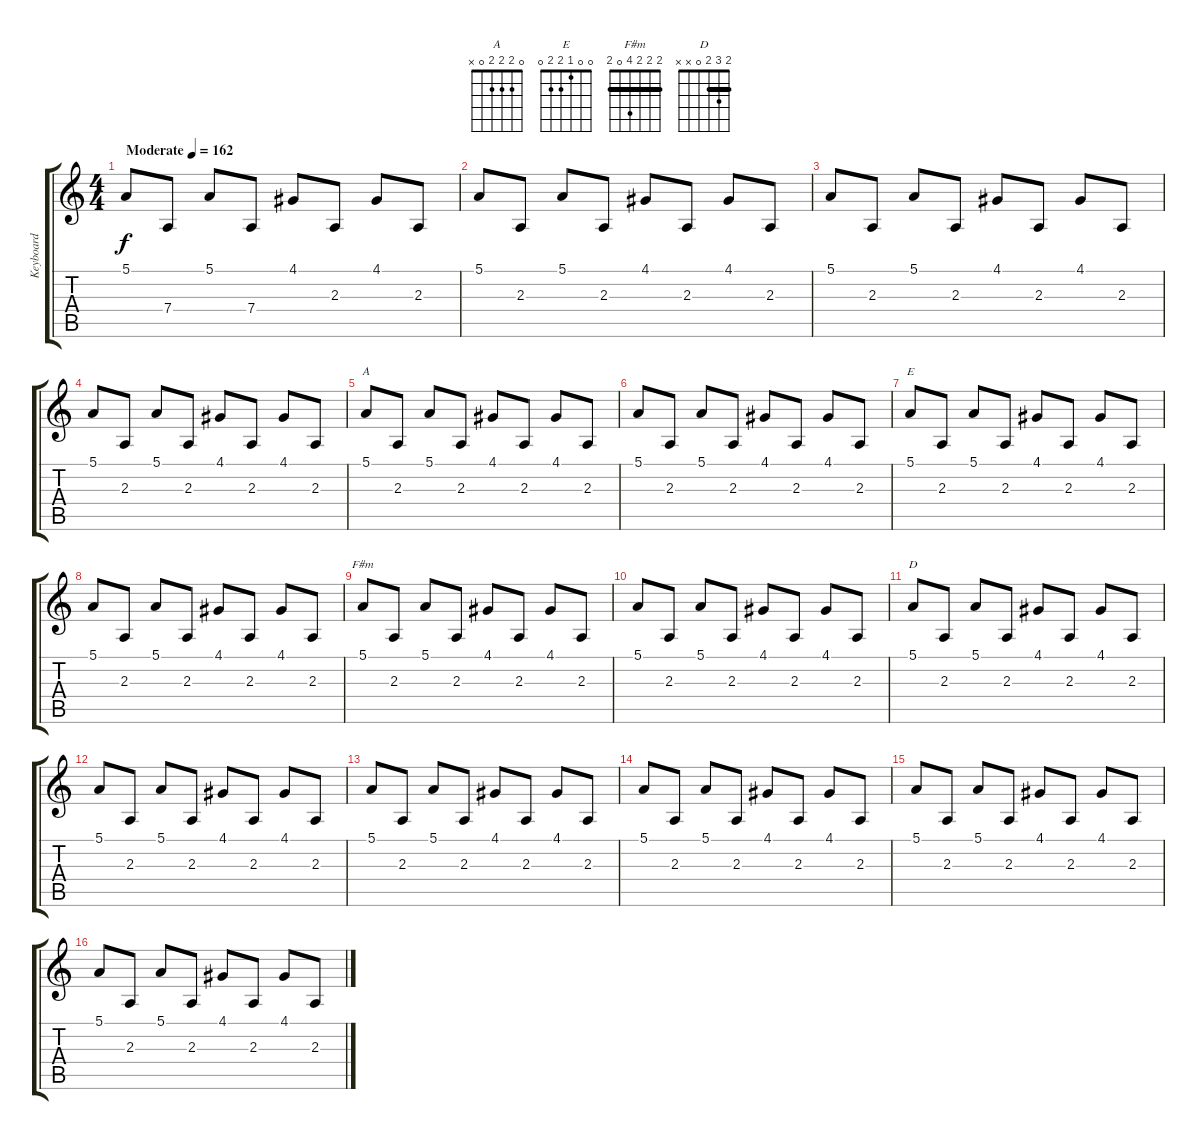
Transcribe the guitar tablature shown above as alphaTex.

\track ("Keyboard" "Keyboard") {instrument electricgrandpiano}
\staff {score tabs}
\tuning (E4 B3 G3 D3 A2 E2) {hide}
\chord ("A" 0 2 2 2 0 x)
\chord ("E" 0 0 1 2 2 0)
\chord ("F#m" 2 2 2 4 0 2) {barre 2}
\chord ("D" 2 3 2 0 x x) {barre 2}
\ts (4 4)
\tempo (162 "Moderate")
\clef g2
\ks c
5.1.8{dy f instrument electricgrandpiano} 7.4.8 5.1.8 7.4.8 4.1.8 2.3.8 4.1.8 2.3.8 |
5.1.8 2.3.8 5.1.8 2.3.8 4.1.8 2.3.8 4.1.8 2.3.8 |
5.1.8 2.3.8 5.1.8 2.3.8 4.1.8 2.3.8 4.1.8 2.3.8 |
5.1.8 2.3.8 5.1.8 2.3.8 4.1.8 2.3.8 4.1.8 2.3.8 |
5.1.8{ch "A"} 2.3.8 5.1.8 2.3.8 4.1.8 2.3.8 4.1.8 2.3.8 |
5.1.8 2.3.8 5.1.8 2.3.8 4.1.8 2.3.8 4.1.8 2.3.8 |
5.1.8{ch "E"} 2.3.8 5.1.8 2.3.8 4.1.8 2.3.8 4.1.8 2.3.8 |
5.1.8 2.3.8 5.1.8 2.3.8 4.1.8 2.3.8 4.1.8 2.3.8 |
5.1.8{ch "F#m"} 2.3.8 5.1.8 2.3.8 4.1.8 2.3.8 4.1.8 2.3.8 |
5.1.8 2.3.8 5.1.8 2.3.8 4.1.8 2.3.8 4.1.8 2.3.8 |
5.1.8{ch "D"} 2.3.8 5.1.8 2.3.8 4.1.8 2.3.8 4.1.8 2.3.8 |
5.1.8 2.3.8 5.1.8 2.3.8 4.1.8 2.3.8 4.1.8 2.3.8 |
5.1.8 2.3.8 5.1.8 2.3.8 4.1.8 2.3.8 4.1.8 2.3.8 |
5.1.8 2.3.8 5.1.8 2.3.8 4.1.8 2.3.8 4.1.8 2.3.8 |
5.1.8 2.3.8 5.1.8 2.3.8 4.1.8 2.3.8 4.1.8 2.3.8 |
5.1.8 2.3.8 5.1.8 2.3.8 4.1.8 2.3.8 4.1.8 2.3.8
